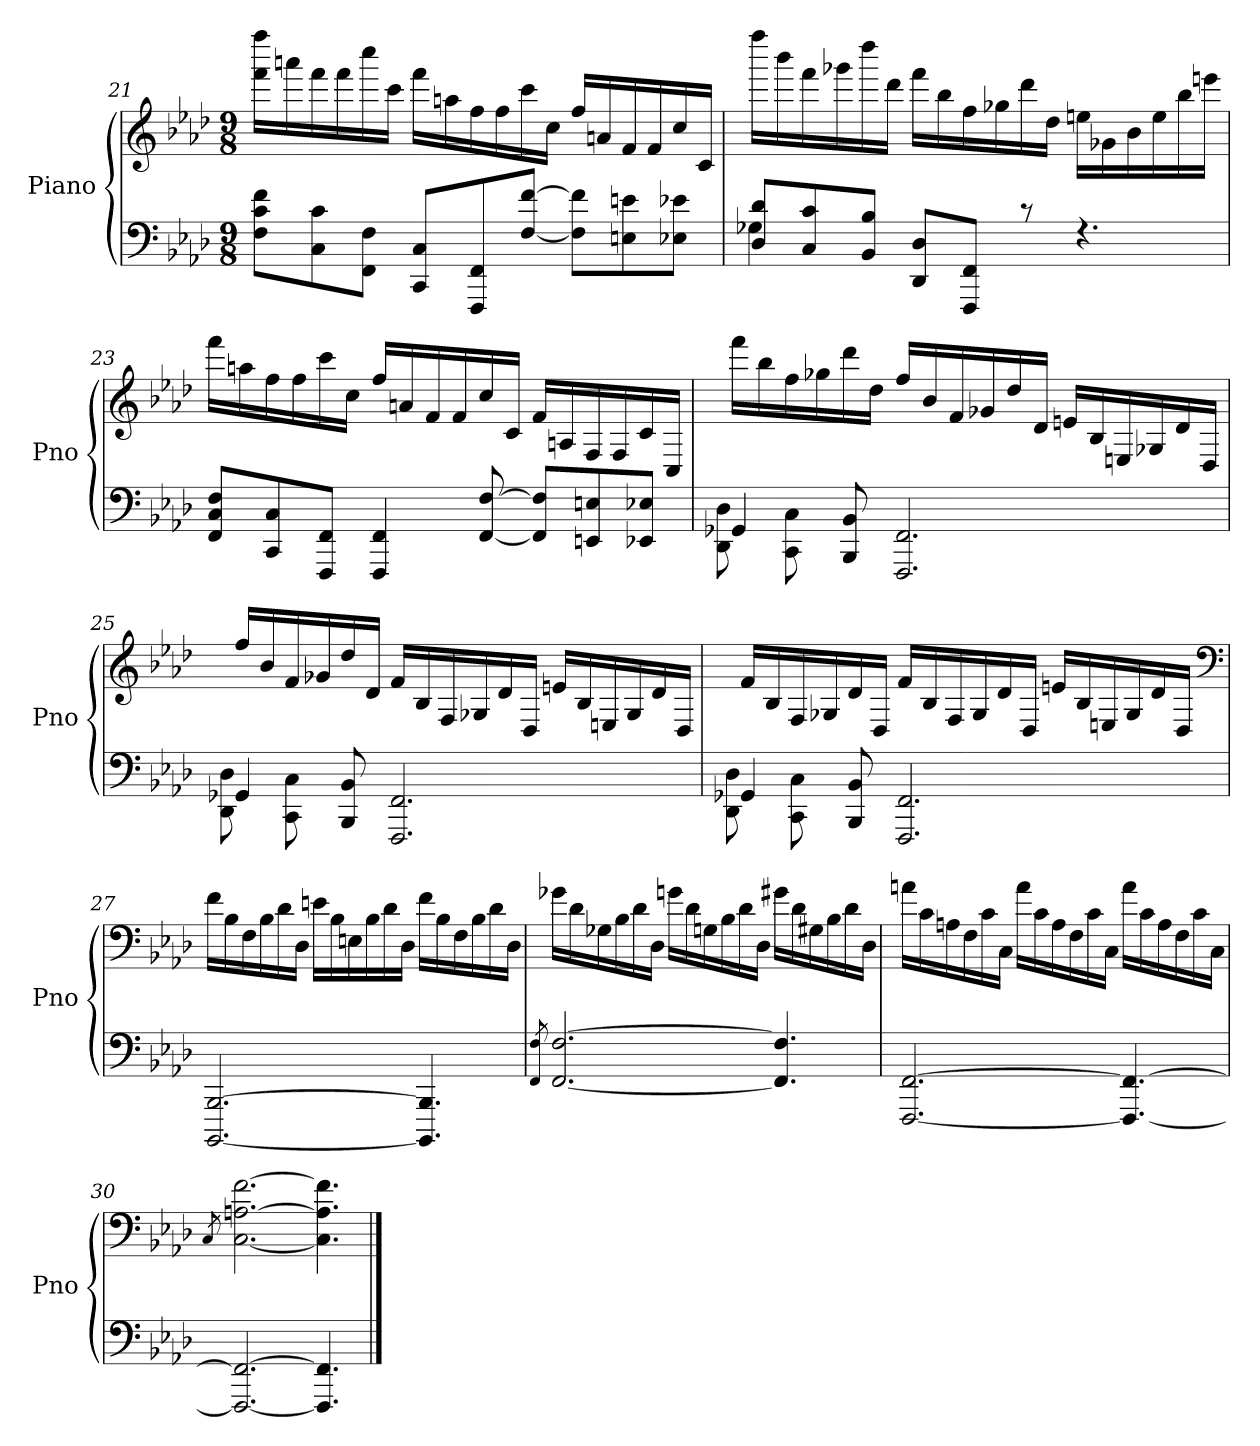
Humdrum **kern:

**kern	**kern
*part1	*part1
*staff2	*staff1
*I"Piano	*
*I'Pno	*
*clefF4	*clefG2
*k[b-e-a-d-]	*k[b-e-a-d-]
*f:	*f:
*M9/8	*M9/8
=21	=21
8F 8c 8fL	16fff 16ffffLL
.	16aaan
8C 8c	16fff
.	16fff
8FF 8FJ	16cccc
.	16cccJJ
8CC 8CL	16fffLL
.	16aan
8FFF 8FF	16ff
.	16ff
[8F [8fJ	16ccc
.	16ccJJ
8F] 8f]L	16ffLL
.	16an
8En 8en	16f
.	16f
8E-X 8e-XJ	16cc
.	16cJJ
=22	=22
*^	*
8D- 8d-L	4G-X	16ffffLL
.	.	16bbb-
8C 8c	.	16fff
.	.	16ggg-X
8BB- 8B-J	2..ryy	16dddd-
.	.	16ddd-JJ
8DD- 8D-L	.	16fffLL
.	.	16bb-
8FFF 8FFJ	.	16ff
.	.	16gg-X
8rc	.	16ddd-
.	.	16dd-JJ
4.rF	.	16eenLL
.	.	16g-X
.	.	16b-
.	.	16ee
.	.	16bb-
.	.	16eeenJJ
*v	*v	*
=23	=23
8FF 8C 8FL	16fffLL
.	16aan
8CC 8C	16ff
.	16ff
8FFF 8FFJ	16ccc
.	16ccJJ
4FFF 4FF	16ffLL
.	16an
.	16f
.	16f
[8FF [8F	16cc
.	16cJJ
8FF] 8F]L	16fLL
.	16An
8EEn 8En	16F
.	16F
8EE-X 8E-XJ	16c
.	16CJJ
=24	=24
*^	*
4GG-X	8DD- 8D-	16fffLL
.	.	16bb-
.	8CC 8C	16ff
.	.	16gg-X
8BBB- 8BB-	2..ryy	16ddd-
.	.	16dd-JJ
2.FFF 2.FF	.	16ffLL
.	.	16b-
.	.	16f
.	.	16g-X
.	.	16dd-
.	.	16d-JJ
.	.	16enLL
.	.	16B-
.	.	16En
.	.	16G-X
.	.	16d-
.	.	16D-JJ
=25	=25	=25
4GG-X	8DD- 8D-	16ffLL
.	.	16b-
.	8CC 8C	16f
.	.	16g-X
8BBB- 8BB-	2..ryy	16dd-
.	.	16d-JJ
2.FFF 2.FF	.	16fLL
.	.	16B-
.	.	16F
.	.	16G-X
.	.	16d-
.	.	16D-JJ
.	.	16enLL
.	.	16B-
.	.	16En
.	.	16G-
.	.	16d-
.	.	16D-JJ
=26	=26	=26
4GG-X	8DD- 8D-	16fLL
.	.	16B-
.	8CC 8C	16F
.	.	16G-X
8BBB- 8BB-	2..ryy	16d-
.	.	16D-JJ
2.FFF 2.FF	.	16fLL
.	.	16B-
.	.	16F
.	.	16G-
.	.	16d-
.	.	16D-JJ
.	.	16enLL
.	.	16B-
.	.	16En
.	.	16G-
.	.	16d-
.	.	16D-JJ
*v	*v	*
*	*clefF4
=27	=27
[2.BBBB- [2.BBB-	16fLL
.	16B-
.	16F
.	16B-
.	16d-
.	16D-JJ
.	16enLL
.	16B-
.	16En
.	16B-
.	16d-
.	16D-JJ
4.BBBB-] 4.BBB-]	16fLL
.	16B-
.	16F
.	16B-
.	16d-
.	16D-JJ
=28	=28
8qFF 8qF	.
[2.FF [2.F	16g-XLL
.	16d-
.	16G-X
.	16B-
.	16d-
.	16D-JJ
.	16gnLL
.	16d-
.	16Gn
.	16B-
.	16d-
.	16D-JJ
4.FF] 4.F]	16g#XLL
.	16d-
.	16G#X
.	16B-
.	16d-
.	16D-JJ
=29	=29
[2.FFF [2.FF	16anLL
.	16c
.	16An
.	16F
.	16c
.	16CJJ
.	16aLL
.	16c
.	16A
.	16F
.	16c
.	16CJJ
4.FFF_ 4.FF_	16aLL
.	16c
.	16A
.	16F
.	16c
.	16CJJ
=30	=30
.	8qC
2.FFF_ 2.FF_	[2.C [2.An [2.f
4.FFF] 4.FF]	4.C] 4.A] 4.f]
==	==
*-	*-
